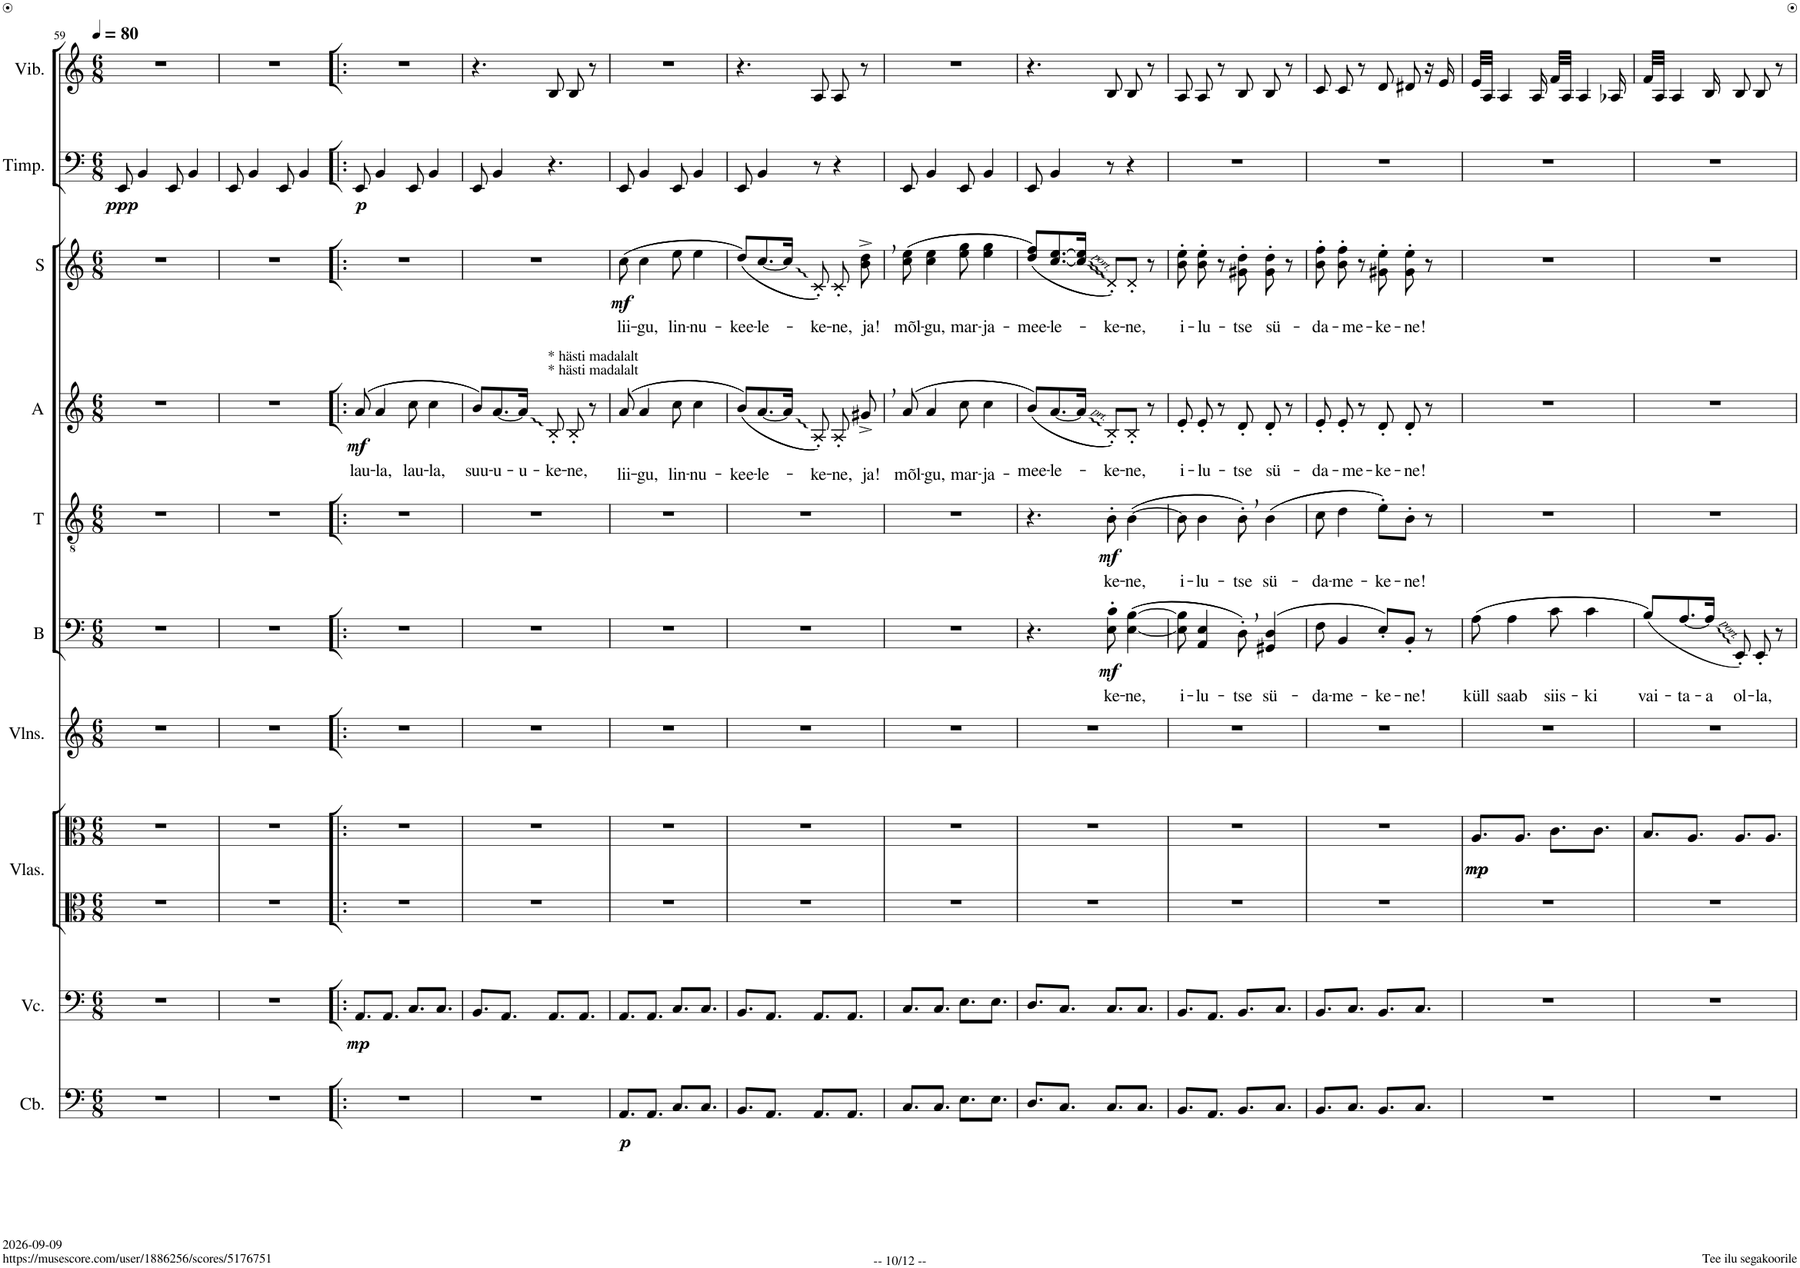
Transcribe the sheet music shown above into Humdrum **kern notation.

**kern	**dynam	**kern	**dynam	**kern	**dynam	**kern	**text	**dynam	**kern	**text	**dynam	**kern	**text	**dynam	**kern	**text	**dynam	**kern	**dynam	**kern
*part9	*part9	*part8	*part8	*part7	*part7	*part6	*part6	*part6	*part5	*part5	*part5	*part4	*part4	*part4	*part3	*part3	*part3	*part2	*part2	*part1
*staff9	*staff9	*staff8	*staff8	*staff7	*staff7	*staff6	*staff6	*staff6	*staff5	*staff5	*staff5	*staff4	*staff4	*staff4	*staff3	*staff3	*staff3	*staff2	*staff2	*staff1
*I"Contrabass	*	*I"Violoncello	*	*I"Violas	*	*I"B	*	*	*I"T	*	*	*I"A	*	*	*I"S	*	*	*I"Timpani	*	*I"Vibraphone
*I'Cb.	*	*I'Vc.	*	*I'Vlas.	*	*I'B	*	*	*I'T	*	*	*I'A	*	*	*I'S	*	*	*I'Timp.	*	*I'Vib.
!!LO:PB:g=z
*clefF4	*	*clefF4	*	*clefC3	*	*clefF4	*	*	*clefGv2	*	*	*clefG2	*	*	*clefG2	*	*	*clefF4	*	*clefG2
*Trd7c12	*	*	*	*	*	*	*	*	*	*	*	*Trd1c2	*	*	*	*	*	*	*	*
*k[]	*	*k[]	*	*k[]	*	*k[]	*	*	*k[]	*	*	*k[]	*	*	*k[]	*	*	*k[]	*	*k[]
*M6/8	*	*M6/8	*	*M6/8	*	*M6/8	*	*	*M6/8	*	*	*M6/8	*	*	*M6/8	*	*	*M6/8	*	*M6/8
=59	=59	=59	=59	=59	=59	=59	=59	=59	=59	=59	=59	=59	=59	=59	=59	=59	=59	=59	=59	=59
!	!	!	!	!	!	!	!	!	!	!	!	!	!	!	!	!	!	!	!LO:DY:b	!
2.r	.	2.r	.	2.r	.	2.r	.	.	2.r	.	.	2.r	.	.	2.r	.	.	8EE/	ppp	2.r
.	.	.	.	.	.	.	.	.	.	.	.	.	.	.	.	.	.	4BB/	.	.
.	.	.	.	.	.	.	.	.	.	.	.	.	.	.	.	.	.	8EE/	.	.
.	.	.	.	.	.	.	.	.	.	.	.	.	.	.	.	.	.	4BB/	.	.
=60	=60	=60	=60	=60	=60	=60	=60	=60	=60	=60	=60	=60	=60	=60	=60	=60	=60	=60	=60	=60
2.r	.	2.r	.	2.r	.	2.r	.	.	2.r	.	.	2.r	.	.	2.r	.	.	8EE/	.	2.r
.	.	.	.	.	.	.	.	.	.	.	.	.	.	.	.	.	.	4BB/	.	.
.	.	.	.	.	.	.	.	.	.	.	.	.	.	.	.	.	.	8EE/	.	.
.	.	.	.	.	.	.	.	.	.	.	.	.	.	.	.	.	.	4BB/	.	.
=61!|:	=61!|:	=61!|:	=61!|:	=61!|:	=61!|:	=61!|:	=61!|:	=61!|:	=61!|:	=61!|:	=61!|:	=61!|:	=61!|:	=61!|:	=61!|:	=61!|:	=61!|:	=61!|:	=61!|:	=61!|:
!	!	!	!LO:DY:b	!	!	!	!	!	!	!	!	!	!LO:LY:b	!LO:DY:b	!	!	!	!	!LO:DY:b	!
2.r	.	8.AA/L	mp	2.r	.	2.r	.	.	2.r	.	.	((8a/	lau-	mf	2.r	.	.	8EE/	p	2.r
!	!	!	!	!	!	!	!	!	!	!	!	!	!LO:LY:b	!	!	!	!	!	!	!
.	.	.	.	.	.	.	.	.	.	.	.	4a/	-la,	.	.	.	.	4BB/	.	.
.	.	8.AA/J	.	.	.	.	.	.	.	.	.	.	.	.	.	.	.	.	.	.
!	!	!	!	!	!	!	!	!	!	!	!	!	!LO:LY:b	!	!	!	!	!	!	!
.	.	8.C/L	.	.	.	.	.	.	.	.	.	8cc\	lau-	.	.	.	.	8EE/	.	.
!	!	!	!	!	!	!	!	!	!	!	!	!	!LO:LY:b	!	!	!	!	!	!	!
.	.	.	.	.	.	.	.	.	.	.	.	4cc\	-la,	.	.	.	.	4BB/	.	.
.	.	8.C/J	.	.	.	.	.	.	.	.	.	.	.	.	.	.	.	.	.	.
=62	=62	=62	=62	=62	=62	=62	=62	=62	=62	=62	=62	=62	=62	=62	=62	=62	=62	=62	=62	=62
!	!	!	!	!	!	!	!	!	!	!	!	!	!LO:LY:b	!	!	!	!	!	!	!
2.r	.	8.BB/L	.	2.r	.	2.r	.	.	2.r	.	.	8b/L))	suu-	.	2.r	.	.	8EE/	.	4.r
!	!	!	!	!	!	!	!	!	!	!	!	!	!LO:LY:b	!	!	!	!	!	!	!
.	.	.	.	.	.	.	.	.	.	.	.	[8.a/	-u-	.	.	.	.	4BB/	.	.
.	.	8.AA/J	.	.	.	.	.	.	.	.	.	.	.	.	.	.	.	.	.	.
!	!	!	!	!	!	!	!	!	!	!	!	!	!LO:LY:b	!	!	!	!	!	!	!
.	.	.	.	.	.	.	.	.	.	.	.	16a/Jk]	-u-	.	.	.	.	.	.	.
!	!	!	!	!	!	!	!	!	!	!	!	!LO:TX:a:t=* hästi madalalt	!	!	!	!	!	!	!	!
!	!	!	!	!	!	!	!	!	!	!	!	!LO:TX:a:t=* hästi madalalt	!	!	!	!	!	!	!	!
!	!	!	!	!	!	!	!	!	!	!	!	!	!LO:LY:b	!	!	!	!	!	!	!
.	.	8.AA/L	.	.	.	.	.	.	.	.	.	8B'/	-ke-	.	.	.	.	4.r	.	8B/
!	!	!	!	!	!	!	!	!	!	!	!	!	!LO:LY:b	!	!	!	!	!	!	!
.	.	.	.	.	.	.	.	.	.	.	.	8B'/	-ne,	.	.	.	.	.	.	8B/
.	.	8.AA/J	.	.	.	.	.	.	.	.	.	.	.	.	.	.	.	.	.	.
.	.	.	.	.	.	.	.	.	.	.	.	8r	.	.	.	.	.	.	.	8r
=63	=63	=63	=63	=63	=63	=63	=63	=63	=63	=63	=63	=63	=63	=63	=63	=63	=63	=63	=63	=63
!	!LO:DY:b	!	!	!	!	!	!	!	!	!	!	!	!LO:LY:b	!	!	!LO:LY:b	!LO:DY:b	!	!	!
8.AA/L	p	8.AA/L	.	2.r	.	2.r	.	.	2.r	.	.	((8a/	lii-	.	((8cc\	lii-	mf	8EE/	.	2.r
!	!	!	!	!	!	!	!	!	!	!	!	!	!LO:LY:b	!	!	!LO:LY:b	!	!	!	!
.	.	.	.	.	.	.	.	.	.	.	.	4a/	-gu,	.	4cc\	-gu,	.	4BB/	.	.
8.AA/J	.	8.AA/J	.	.	.	.	.	.	.	.	.	.	.	.	.	.	.	.	.	.
!	!	!	!	!	!	!	!	!	!	!	!	!	!LO:LY:b	!	!	!LO:LY:b	!	!	!	!
8.C/L	.	8.C/L	.	.	.	.	.	.	.	.	.	8cc\	lin-	.	8ee\	lin-	.	8EE/	.	.
!	!	!	!	!	!	!	!	!	!	!	!	!	!LO:LY:b	!	!	!LO:LY:b	!	!	!	!
.	.	.	.	.	.	.	.	.	.	.	.	4cc\	-nu-	.	4ee\	-nu-	.	4BB/	.	.
8.C/J	.	8.C/J	.	.	.	.	.	.	.	.	.	.	.	.	.	.	.	.	.	.
=64	=64	=64	=64	=64	=64	=64	=64	=64	=64	=64	=64	=64	=64	=64	=64	=64	=64	=64	=64	=64
!	!	!	!	!	!	!	!	!	!	!	!	!	!LO:LY:b	!	!	!LO:LY:b	!	!	!	!
8.BB/L	.	8.BB/L	.	2.r	.	2.r	.	.	2.r	.	.	((8b/L))	-kee-	.	((8dd/L))	-kee-	.	8EE/	.	4.r
!	!	!	!	!	!	!	!	!	!	!	!	!	!LO:LY:b	!	!	!LO:LY:b	!	!	!	!
.	.	.	.	.	.	.	.	.	.	.	.	[8.a/	-le-	.	[8.cc/	-le-	.	4BB/	.	.
8.AA/J	.	8.AA/J	.	.	.	.	.	.	.	.	.	.	.	.	.	.	.	.	.	.
.	.	.	.	.	.	.	.	.	.	.	.	16a/Jk]	.	.	16cc/Jk]	.	.	.	.	.
!	!	!	!	!	!	!	!	!	!	!	!	!	!LO:LY:b	!	!	!LO:LY:b	!	!	!	!
8.AA/L	.	8.AA/L	.	.	.	.	.	.	.	.	.	8A'/))	-ke-	.	8c'/))	-ke-	.	8r	.	8A/
!	!	!	!	!	!	!	!	!	!	!	!	!	!LO:LY:b	!	!	!LO:LY:b	!	!	!	!
.	.	.	.	.	.	.	.	.	.	.	.	8A'/	-ne,	.	8c'/	-ne,	.	4r	.	8A/
8.AA/J	.	8.AA/J	.	.	.	.	.	.	.	.	.	.	.	.	.	.	.	.	.	.
!	!	!	!	!	!	!	!	!	!	!	!	!	!LO:LY:b	!	!	!LO:LY:b	!	!	!	!
.	.	.	.	.	.	.	.	.	.	.	.	8g#X^/	ja!	.	8b\^ 8dd\^	ja!	.	.	.	8r
=65	=65	=65	=65	=65	=65	=65	=65	=65	=65	=65	=65	=65	=65	=65	=65	=65	=65	=65	=65	=65
!	!	!	!	!	!	!	!	!	!	!	!	!	!LO:LY:b	!	!	!LO:LY:b	!	!	!	!
8.C/L	.	8.C/L	.	2.r	.	2.r	.	.	2.r	.	.	((8a/	mõl-	.	((8cc\ 8ee\	mõl-	.	8EE/	.	2.r
!	!	!	!	!	!	!	!	!	!	!	!	!	!LO:LY:b	!	!	!LO:LY:b	!	!	!	!
.	.	.	.	.	.	.	.	.	.	.	.	4a/	-gu,	.	4cc\ 4ee\	-gu,	.	4BB/	.	.
8.C/J	.	8.C/J	.	.	.	.	.	.	.	.	.	.	.	.	.	.	.	.	.	.
!	!	!	!	!	!	!	!	!	!	!	!	!	!LO:LY:b	!	!	!LO:LY:b	!	!	!	!
8.E\L	.	8.E\L	.	.	.	.	.	.	.	.	.	8cc\	mar-	.	8ee\ 8gg\	mar-	.	8EE/	.	.
!	!	!	!	!	!	!	!	!	!	!	!	!	!LO:LY:b	!	!	!LO:LY:b	!	!	!	!
.	.	.	.	.	.	.	.	.	.	.	.	4cc\	-ja-	.	4ee\ 4gg\	-ja-	.	4BB/	.	.
8.E\J	.	8.E\J	.	.	.	.	.	.	.	.	.	.	.	.	.	.	.	.	.	.
=66	=66	=66	=66	=66	=66	=66	=66	=66	=66	=66	=66	=66	=66	=66	=66	=66	=66	=66	=66	=66
!	!	!	!	!	!	!	!	!	!	!	!	!	!LO:LY:b	!	!	!LO:LY:b	!	!	!	!
8.D/L	.	8.D/L	.	2.r	.	4.r	.	.	4.r	.	.	((8b/L))	-mee-	.	((8dd/ 8ff/L))	-mee-	.	8EE/	.	4.r
!	!	!	!	!	!	!	!	!	!	!	!	!	!LO:LY:b	!	!	!LO:LY:b	!	!	!	!
.	.	.	.	.	.	.	.	.	.	.	.	[8.a/	-le-	.	[8.cc/ [8.ee/	-le-	.	4BB/	.	.
8.C/J	.	8.C/J	.	.	.	.	.	.	.	.	.	.	.	.	.	.	.	.	.	.
.	.	.	.	.	.	.	.	.	.	.	.	16a/Jk]	.	.	16cc/] 16ee/]Jk	.	.	.	.	.
!	!	!	!	!	!	!	!LO:LY:b	!LO:DY:b	!	!LO:LY:b	!LO:DY:b	!	!LO:LY:b	!	!	!LO:LY:b	!	!	!	!
8.C/L	.	8.C/L	.	.	.	8E\' 8B\'	-ke-	mf	8B'\	-ke-	mf	8B'/L))	-ke-	.	8d'/L))	-ke-	.	8r	.	8B/
!	!	!	!	!	!	!	!LO:LY:b	!	!	!LO:LY:b	!	!	!LO:LY:b	!	!	!LO:LY:b	!	!	!	!
.	.	.	.	.	.	(([4E\ [4B\	-ne,	.	(([4B\	-ne,	.	8B'/J	-ne,	.	8d'/J	-ne,	.	4r	.	8B/
8.C/J	.	8.C/J	.	.	.	.	.	.	.	.	.	.	.	.	.	.	.	.	.	.
.	.	.	.	.	.	.	.	.	.	.	.	8r	.	.	8r	.	.	.	.	8r
=67	=67	=67	=67	=67	=67	=67	=67	=67	=67	=67	=67	=67	=67	=67	=67	=67	=67	=67	=67	=67
!	!	!	!	!	!	!	!LO:LY:b	!	!	!LO:LY:b	!	!	!LO:LY:b	!	!	!LO:LY:b	!	!	!	!
8.BB/L	.	8.BB/L	.	2.r	.	8E\] 8B\]	i-	.	8B\]	i-	.	8e'/	-i-	.	8b\' 8ee\'	-i-	.	2.r	.	8A/
!	!	!	!	!	!	!	!LO:LY:b	!	!	!LO:LY:b	!	!	!LO:LY:b	!	!	!LO:LY:b	!	!	!	!
.	.	.	.	.	.	4AA/ 4E/	-lu-	.	4B\	-lu-	.	8e'/	-lu-	.	8b\' 8ee\'	-lu-	.	.	.	8A/
8.AA/J	.	8.AA/J	.	.	.	.	.	.	.	.	.	.	.	.	.	.	.	.	.	.
.	.	.	.	.	.	.	.	.	.	.	.	8r	.	.	8r	.	.	.	.	8r
!	!	!	!	!	!	!	!LO:LY:b	!	!	!LO:LY:b	!	!	!LO:LY:b	!	!	!LO:LY:b	!	!	!	!
8.BB/L	.	8.BB/L	.	.	.	8D',\))	-tse	.	8B',\))	-tse	.	8d'/	-tse	.	8g#X\' 8dd\'	-tse	.	.	.	8B/
!	!	!	!	!	!	!	!LO:LY:b	!	!	!LO:LY:b	!	!	!LO:LY:b	!	!	!LO:LY:b	!	!	!	!
.	.	.	.	.	.	((4GG#X/ 4D/	sü-	.	((4B\	sü-	.	8d'/	sü-	.	8g#\' 8dd\'	sü-	.	.	.	8B/
8.C/J	.	8.C/J	.	.	.	.	.	.	.	.	.	.	.	.	.	.	.	.	.	.
.	.	.	.	.	.	.	.	.	.	.	.	8r	.	.	8r	.	.	.	.	8r
=68	=68	=68	=68	=68	=68	=68	=68	=68	=68	=68	=68	=68	=68	=68	=68	=68	=68	=68	=68	=68
!	!	!	!	!	!	!	!LO:LY:b	!	!	!LO:LY:b	!	!	!LO:LY:b	!	!	!LO:LY:b	!	!	!	!
8.BB/L	.	8.BB/L	.	2.r	.	8F\	-da-	.	8c\	-da-	.	8e'/	-da-	.	8b\' 8ff\'	-da-	.	2.r	.	8c/
!	!	!	!	!	!	!	!LO:LY:b	!	!	!LO:LY:b	!	!	!LO:LY:b	!	!	!LO:LY:b	!	!	!	!
.	.	.	.	.	.	4BB/	-me-	.	4d\	-me-	.	8e'/	-me-	.	8b\' 8ff\'	-me-	.	.	.	8c/
8.C/J	.	8.C/J	.	.	.	.	.	.	.	.	.	.	.	.	.	.	.	.	.	.
.	.	.	.	.	.	.	.	.	.	.	.	8r	.	.	8r	.	.	.	.	8r
!	!	!	!	!	!	!	!LO:LY:b	!	!	!LO:LY:b	!	!	!LO:LY:b	!	!	!LO:LY:b	!	!	!	!
8.BB/L	.	8.BB/L	.	.	.	8E'/L))	-ke-	.	8e'\L))	-ke-	.	8d'/	-ke-	.	8g#X\' 8ee\'	-ke-	.	.	.	8d/
!	!	!	!	!	!	!	!LO:LY:b	!	!	!LO:LY:b	!	!	!LO:LY:b	!	!	!LO:LY:b	!	!	!	!
.	.	.	.	.	.	8BB'/J	-ne!	.	8B'\J	-ne!	.	8d'/	-ne!	.	8g#\' 8ee\'	-ne!	.	.	.	8d#X/
8.C/J	.	8.C/J	.	.	.	.	.	.	.	.	.	.	.	.	.	.	.	.	.	.
.	.	.	.	.	.	8r	.	.	8r	.	.	8r	.	.	8r	.	.	.	.	16r
.	.	.	.	.	.	.	.	.	.	.	.	.	.	.	.	.	.	.	.	16e/
=69	=69	=69	=69	=69	=69	=69	=69	=69	=69	=69	=69	=69	=69	=69	=69	=69	=69	=69	=69	=69
!	!	!	!	!	!LO:DY:b	!	!LO:LY:b	!	!	!	!	!	!	!	!	!	!	!	!	!
!	!	!	!	!	!LO:DY:n=1:b	!	!	!	!	!	!	!	!	!	!	!	!	!	!	!
2.r	.	2.r	.	8.A/L	mp mp	((8A\	küll	.	2.r	.	.	2.r	.	.	2.r	.	.	2.r	.	32e/LLL
.	.	.	.	.	.	.	.	.	.	.	.	.	.	.	.	.	.	.	.	32A/JJJ
.	.	.	.	.	.	.	.	.	.	.	.	.	.	.	.	.	.	.	.	4A/
!	!	!	!	!	!	!	!LO:LY:b	!	!	!	!	!	!	!	!	!	!	!	!	!
.	.	.	.	.	.	4A\	saab	.	.	.	.	.	.	.	.	.	.	.	.	.
.	.	.	.	8.A/J	.	.	.	.	.	.	.	.	.	.	.	.	.	.	.	.
.	.	.	.	.	.	.	.	.	.	.	.	.	.	.	.	.	.	.	.	16A/
!	!	!	!	!	!	!	!LO:LY:b	!	!	!	!	!	!	!	!	!	!	!	!	!
.	.	.	.	8.c\L	.	8c\	siis-	.	.	.	.	.	.	.	.	.	.	.	.	32f/LLL
.	.	.	.	.	.	.	.	.	.	.	.	.	.	.	.	.	.	.	.	32A/JJJ
.	.	.	.	.	.	.	.	.	.	.	.	.	.	.	.	.	.	.	.	4A/
!	!	!	!	!	!	!	!LO:LY:b	!	!	!	!	!	!	!	!	!	!	!	!	!
.	.	.	.	.	.	4c\	-ki	.	.	.	.	.	.	.	.	.	.	.	.	.
.	.	.	.	8.c\J	.	.	.	.	.	.	.	.	.	.	.	.	.	.	.	.
.	.	.	.	.	.	.	.	.	.	.	.	.	.	.	.	.	.	.	.	16A-X/
=70	=70	=70	=70	=70	=70	=70	=70	=70	=70	=70	=70	=70	=70	=70	=70	=70	=70	=70	=70	=70
!	!	!	!	!	!	!	!LO:LY:b	!	!	!	!	!	!	!	!	!	!	!	!	!
2.r	.	2.r	.	8.B/L	.	(8B/L))	vai-	.	2.r	.	.	2.r	.	.	2.r	.	.	2.r	.	32f/LLL
.	.	.	.	.	.	.	.	.	.	.	.	.	.	.	.	.	.	.	.	32A/JJJ
.	.	.	.	.	.	.	.	.	.	.	.	.	.	.	.	.	.	.	.	4A/
!	!	!	!	!	!	!	!LO:LY:b	!	!	!	!	!	!	!	!	!	!	!	!	!
.	.	.	.	.	.	[8.A/	-ta-	.	.	.	.	.	.	.	.	.	.	.	.	.
.	.	.	.	8.A/J	.	.	.	.	.	.	.	.	.	.	.	.	.	.	.	.
!	!	!	!	!	!	!	!LO:LY:b	!	!	!	!	!	!	!	!	!	!	!	!	!
.	.	.	.	.	.	16A/Jk]	-a	.	.	.	.	.	.	.	.	.	.	.	.	16B/
!	!	!	!	!	!	!	!LO:LY:b	!	!	!	!	!	!	!	!	!	!	!	!	!
.	.	.	.	8.A/L	.	8EE'/)	ol-	.	.	.	.	.	.	.	.	.	.	.	.	8B/
!	!	!	!	!	!	!	!LO:LY:b	!	!	!	!	!	!	!	!	!	!	!	!	!
.	.	.	.	.	.	8EE'/	-la,	.	.	.	.	.	.	.	.	.	.	.	.	8B/
.	.	.	.	8.A/J	.	.	.	.	.	.	.	.	.	.	.	.	.	.	.	.
.	.	.	.	.	.	8r	.	.	.	.	.	.	.	.	.	.	.	.	.	8r
=	=	=	=	=	=	=	=	=	=	=	=	=	=	=	=	=	=	=	=	=
*-	*-	*-	*-	*-	*-	*-	*-	*-	*-	*-	*-	*-	*-	*-	*-	*-	*-	*-	*-	*-
